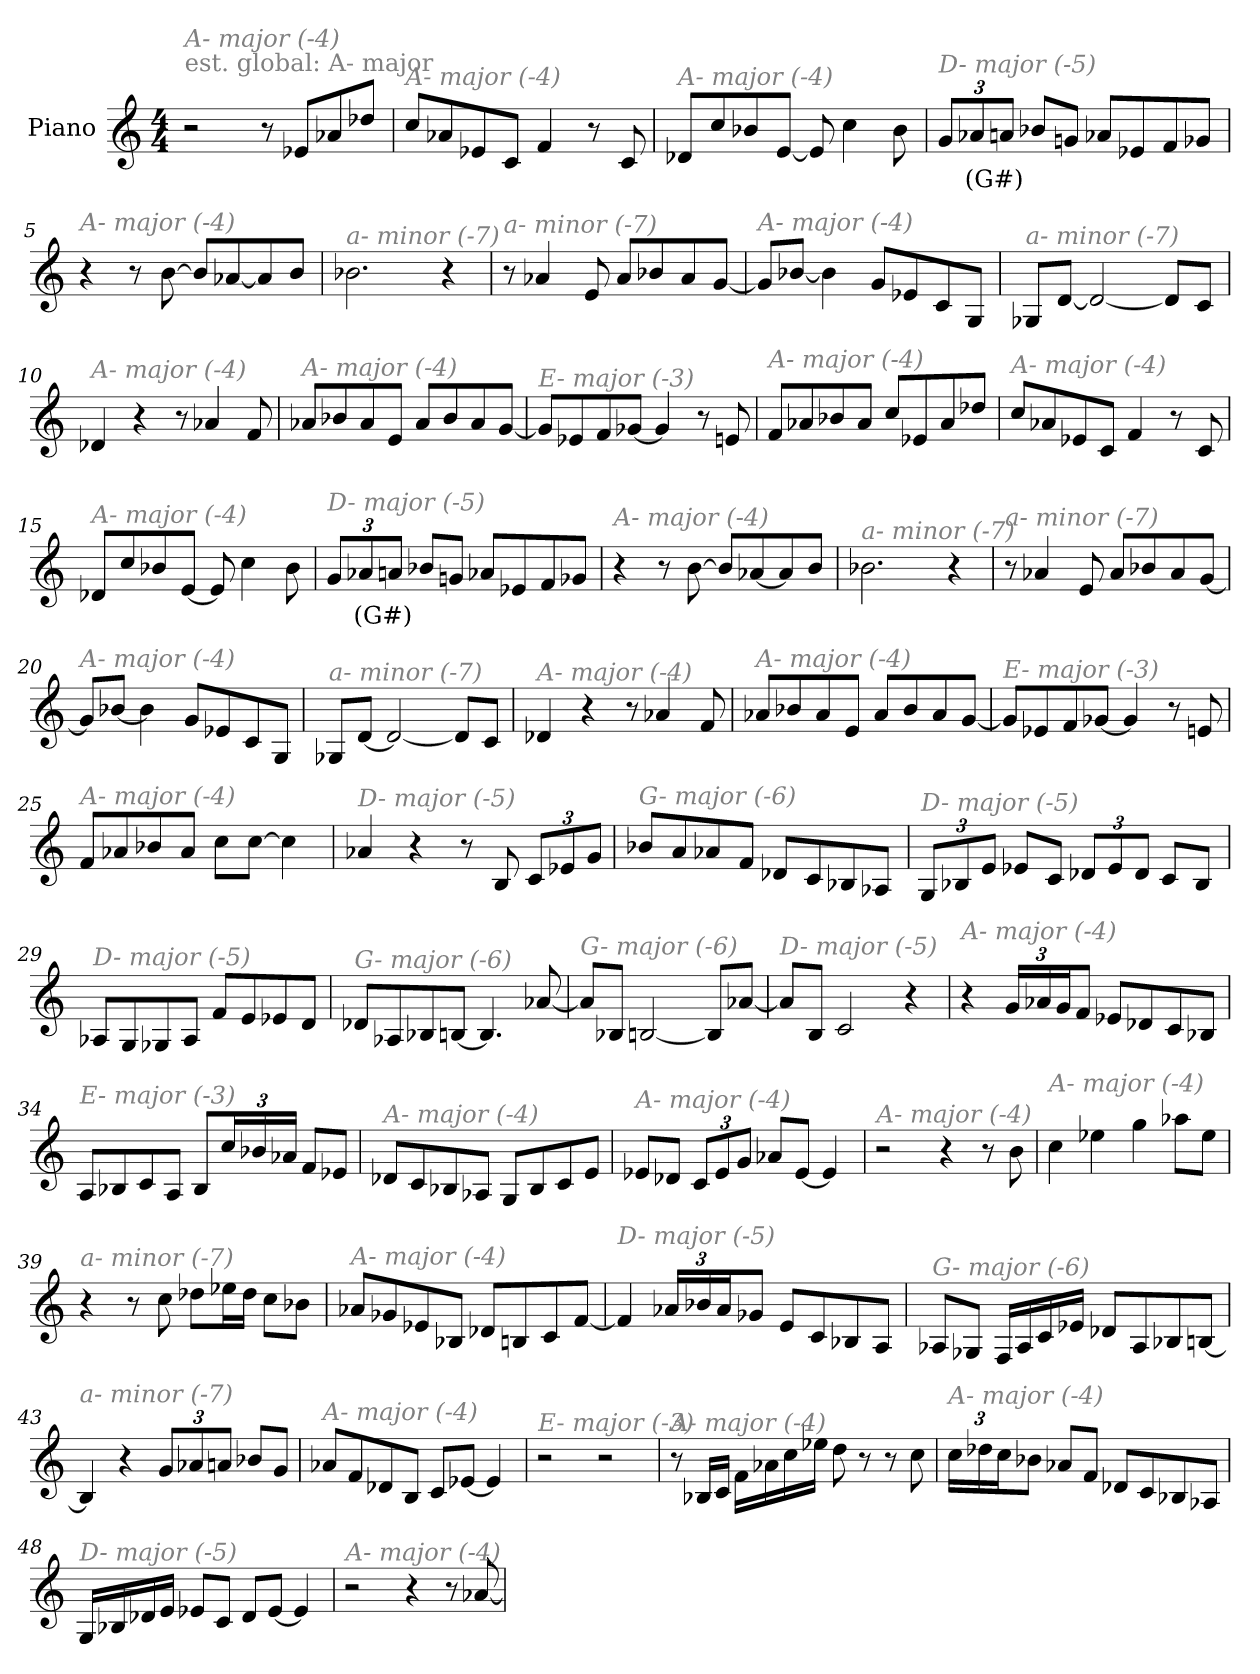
**kern	**text
*part1	*part1
*staff1	*staff1
*I"Piano	*
*I'Pno	*
*clefG2	*
*k[]	*
*M4/4	*
*MM220	*
=1	=1
!LO:TX:a:color=#808080:t=est. global&colon; A- major	!
!LO:TX:i:color=#808080:t=A- major (-4)	!
2r	.
8r	.
8e-X/L	.
8a-X/	.
8dd-X/J	.
=2	=2
!LO:TX:i:color=#808080:t=A- major (-4)	!
8cc/L	.
8a-X/	.
8e-X/	.
8c/J	.
4f/	.
8r	.
8c/	.
=3	=3
!LO:TX:i:color=#808080:t=A- major (-4)	!
8d-X/L	.
8cc/	.
8b-X/	.
[8e/J	.
8e/]	.
4cc\	.
8b-\	.
=4	=4
*Xbrackettup	*
!LO:TX:i:color=#808080:t=D- major (-5)	!
12g/L	.
12a-Xi/	(G#)
12a/J	.
8b-X/L	.
8gn/J	.
8a-X/L	.
8e-X/	.
8f/	.
8g-X/J	.
!!LO:LB:g=z
=5	=5
!LO:TX:i:color=#808080:t=A- major (-4)	!
4r	.
8r	.
[8b\	.
8b/L]	.
[8a-X/	.
8a-/]	.
8b/J	.
=6	=6
!LO:TX:i:color=#808080:t=a- minor (-7)	!
2.b-X\	.
4r	.
=7	=7
!LO:TX:i:color=#808080:t=a- minor (-7)	!
8r	.
4a-X/	.
8e/	.
8a-/L	.
8b-X/	.
8a-/	.
[8g/J	.
=8	=8
!LO:TX:i:color=#808080:t=A- major (-4)	!
8g/L]	.
[8b-X/J	.
4b-\]	.
8g/L	.
8e-X/	.
8c/	.
8G/J	.
=9	=9
!LO:TX:i:color=#808080:t=a- minor (-7)	!
8G-X/L	.
[8d/J	.
2d/_	.
8d/L]	.
8c/J	.
!!LO:LB:g=z
=10	=10
!LO:TX:i:color=#808080:t=A- major (-4)	!
4d-X/	.
4r	.
8r	.
4a-X/	.
8f/	.
=11	=11
!LO:TX:i:color=#808080:t=A- major (-4)	!
8a-X/L	.
8b-X/	.
8a-/	.
8e/J	.
8a-/L	.
8b-/	.
8a-/	.
[8g/J	.
=12	=12
!LO:TX:i:color=#808080:t=E- major (-3)	!
8g/L]	.
8e-X/	.
8f/	.
[8g-X/J	.
4g-/]	.
8r	.
8en/	.
=13	=13
!LO:TX:i:color=#808080:t=A- major (-4)	!
8f/L	.
8a-X/	.
8b-X/	.
8a-/J	.
8cc/L	.
8e-X/	.
8a-/	.
8dd-X/J	.
!!LO:LB:g=z
=14	=14
!LO:TX:i:color=#808080:t=A- major (-4)	!
8cc/L	.
8a-X/	.
8e-X/	.
8c/J	.
4f/	.
8r	.
8c/	.
=15	=15
!LO:TX:i:color=#808080:t=A- major (-4)	!
8d-X/L	.
8cc/	.
8b-X/	.
[8e/J	.
8e/]	.
4cc\	.
8b-\	.
=16	=16
!LO:TX:i:color=#808080:t=D- major (-5)	!
12g/L	.
12a-Xi/	(G#)
12a/J	.
8b-X/L	.
8gn/J	.
8a-X/L	.
8e-X/	.
8f/	.
8g-X/J	.
=17	=17
!LO:TX:i:color=#808080:t=A- major (-4)	!
4r	.
8r	.
[8b\	.
8b/L]	.
[8a-X/	.
8a-/]	.
8b/J	.
=18	=18
!LO:TX:i:color=#808080:t=a- minor (-7)	!
2.b-X\	.
4r	.
!!LO:LB:g=z
=19	=19
!LO:TX:i:color=#808080:t=a- minor (-7)	!
8r	.
4a-X/	.
8e/	.
8a-/L	.
8b-X/	.
8a-/	.
[8g/J	.
=20	=20
!LO:TX:i:color=#808080:t=A- major (-4)	!
8g/L]	.
[8b-X/J	.
4b-\]	.
8g/L	.
8e-X/	.
8c/	.
8G/J	.
=21	=21
!LO:TX:i:color=#808080:t=a- minor (-7)	!
8G-X/L	.
[8d/J	.
2d/_	.
8d/L]	.
8c/J	.
=22	=22
!LO:TX:i:color=#808080:t=A- major (-4)	!
4d-X/	.
4r	.
8r	.
4a-X/	.
8f/	.
=23	=23
!LO:TX:i:color=#808080:t=A- major (-4)	!
8a-X/L	.
8b-X/	.
8a-/	.
8e/J	.
8a-/L	.
8b-/	.
8a-/	.
[8g/J	.
!!LO:LB:g=z
=24	=24
!LO:TX:i:color=#808080:t=E- major (-3)	!
8g/L]	.
8e-X/	.
8f/	.
[8g-X/J	.
4g-/]	.
8r	.
8en/	.
=25	=25
!LO:TX:i:color=#808080:t=A- major (-4)	!
8f/L	.
8a-X/	.
8b-X/	.
8a-/J	.
8cc\L	.
[8cc\J	.
4cc\]	.
=26	=26
!LO:TX:i:color=#808080:t=D- major (-5)	!
4a-X/	.
4r	.
8r	.
8B/	.
12c/L	.
12e-X/	.
12g/J	.
=27	=27
!LO:TX:i:color=#808080:t=G- major (-6)	!
8b-X/L	.
8a/	.
8a-X/	.
8f/J	.
8d-X/L	.
8c/	.
8B-X/	.
8A-X/J	.
!!LO:LB:g=z
=28	=28
!LO:TX:i:color=#808080:t=D- major (-5)	!
12G/L	.
12B-X/	.
12e/J	.
8e-X/L	.
8c/J	.
12d-X/L	.
12e-/	.
12d-/J	.
8c/L	.
8B-/J	.
=29	=29
!LO:TX:i:color=#808080:t=D- major (-5)	!
8A-X/L	.
8G/	.
8G-X/	.
8A-/J	.
8f/L	.
8e/	.
8e-X/	.
8d/J	.
=30	=30
!LO:TX:i:color=#808080:t=G- major (-6)	!
8d-X/L	.
8A-X/	.
8B-X/	.
[8Bn/J	.
4.B/]	.
[8a-X/	.
=31	=31
!LO:TX:i:color=#808080:t=G- major (-6)	!
8a-/L]	.
8B-X/J	.
[2Bn/	.
8B/L]	.
[8a-X/J	.
!!LO:LB:g=z
=32	=32
!LO:TX:i:color=#808080:t=D- major (-5)	!
8a-/L]	.
8B/J	.
2c/	.
4r	.
=33	=33
!LO:TX:i:color=#808080:t=A- major (-4)	!
4r	.
24g/LL	.
24a-X/	.
24g/J	.
8f/J	.
8e-X/L	.
8d-X/	.
8c/	.
8B-X/J	.
=34	=34
!LO:TX:i:color=#808080:t=E- major (-3)	!
8A/L	.
8B-X/	.
8c/	.
8A/J	.
8B-/L	.
24cc/L	.
24b-X/	.
24a-X/JJ	.
8f/L	.
8e-X/J	.
=35	=35
!LO:TX:i:color=#808080:t=A- major (-4)	!
8d-X/L	.
8c/	.
8B-X/	.
8A-X/J	.
8G/L	.
8B-/	.
8c/	.
8e/J	.
!!LO:LB:g=z
=36	=36
!LO:TX:i:color=#808080:t=A- major (-4)	!
8e-X/L	.
8d-X/J	.
12c/L	.
12e-/	.
12g/J	.
8a-X/L	.
[8e-/J	.
4e-/]	.
=37	=37
!LO:TX:i:color=#808080:t=A- major (-4)	!
2r	.
4r	.
8r	.
8b\	.
=38	=38
!LO:TX:i:color=#808080:t=A- major (-4)	!
4cc\	.
4ee-X\	.
4gg\	.
8aa-X\L	.
8ee-\J	.
=39	=39
!LO:TX:i:color=#808080:t=a- minor (-7)	!
4r	.
8r	.
8cc\	.
8dd-X\L	.
16ee-X\L	.
16dd-\JJ	.
8cc\L	.
8b-X\J	.
!!LO:LB:g=z
=40	=40
!LO:TX:i:color=#808080:t=A- major (-4)	!
8a-X/L	.
8g-X/	.
8e-X/	.
8B-X/J	.
8d-X/L	.
8Bn/	.
8c/	.
[8f/J	.
=41	=41
!LO:TX:i:color=#808080:t=D- major (-5)	!
4f/]	.
24a-X/LL	.
24b-X/	.
24a-/J	.
8g-X/J	.
8e/L	.
8c/	.
8B-X/	.
8A/J	.
=42	=42
!LO:TX:i:color=#808080:t=G- major (-6)	!
8A-X/L	.
8G-X/J	.
16F/LL	.
16A-/	.
16c/	.
16e-X/JJ	.
8d-X/L	.
8A-/	.
8B-X/	.
[8Bn/J	.
!!LO:PB:g=z
=43	=43
!LO:TX:i:color=#808080:t=a- minor (-7)	!
4B/]	.
4r	.
12g/L	.
12a-X/	.
12an/J	.
8b-X/L	.
8g/J	.
=44	=44
!LO:TX:i:color=#808080:t=A- major (-4)	!
8a-X/L	.
8f/	.
8d-X/	.
8B/J	.
8c/L	.
[8e-X/J	.
4e-/]	.
=45	=45
!LO:TX:i:color=#808080:t=E- major (-3)	!
2r	.
2r	.
=46	=46
!LO:TX:i:color=#808080:t=A- major (-4)	!
8r	.
16B-X/LL	.
16c/JJ	.
16f\LL	.
16a-X\	.
16cc\	.
16ee-X\JJ	.
8dd\	.
8r	.
8r	.
8cc\	.
!!LO:LB:g=z
=47	=47
!LO:TX:i:color=#808080:t=A- major (-4)	!
24cc\LL	.
24dd-X\	.
24cc\J	.
8b-X\J	.
8a-X/L	.
8f/J	.
8d-X/L	.
8c/	.
8B-X/	.
8A-X/J	.
=48	=48
!LO:TX:i:color=#808080:t=D- major (-5)	!
16G/LL	.
16B-X/	.
16d-X/	.
16e/JJ	.
8e-X/L	.
8c/J	.
8d-/L	.
[8e-/J	.
4e-/]	.
=49	=49
!LO:TX:i:color=#808080:t=A- major (-4)	!
2r	.
4r	.
8r	.
[8a-X/	.
=	=
*-	*-
